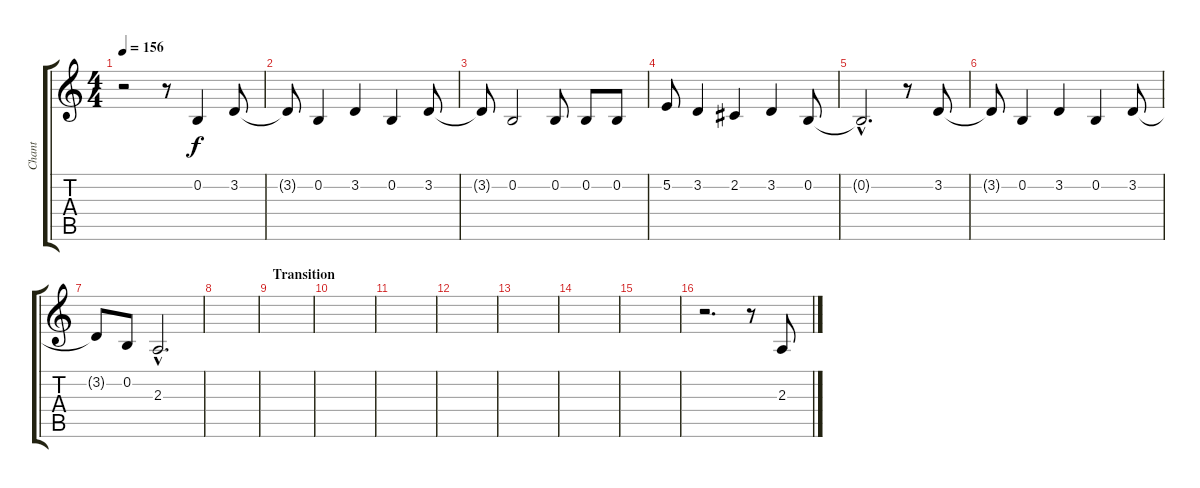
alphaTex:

\track ("Chant" "Chant") {instrument lead2sawtooth}
\staff {score tabs}
\tuning (E4 B3 G3 D3 A2 E2) {hide}
\ts (4 4)
\tempo 156
\clef g2
\ks c
r.2{dy f} r.8 0.2.4 3.2.8 |
3.2{t}.8 0.2.4 3.2.4 0.2.4 3.2.8 |
3.2{t}.8 0.2.2 0.2.8 0.2.8 0.2.8 |
5.2.8 3.2.4 2.2.4 3.2.4 0.2.8 |
0.2{hac t}.2{d} r.8 3.2.8 |
3.2{t}.8 0.2.4 3.2.4 0.2.4 3.2.8 |
3.2{t}.8 0.2.8 2.3{hac}.2{d} |
|
\section ("" "Transition")
|
|
|
|
|
|
|
r.2{d} r.8 2.3.8
